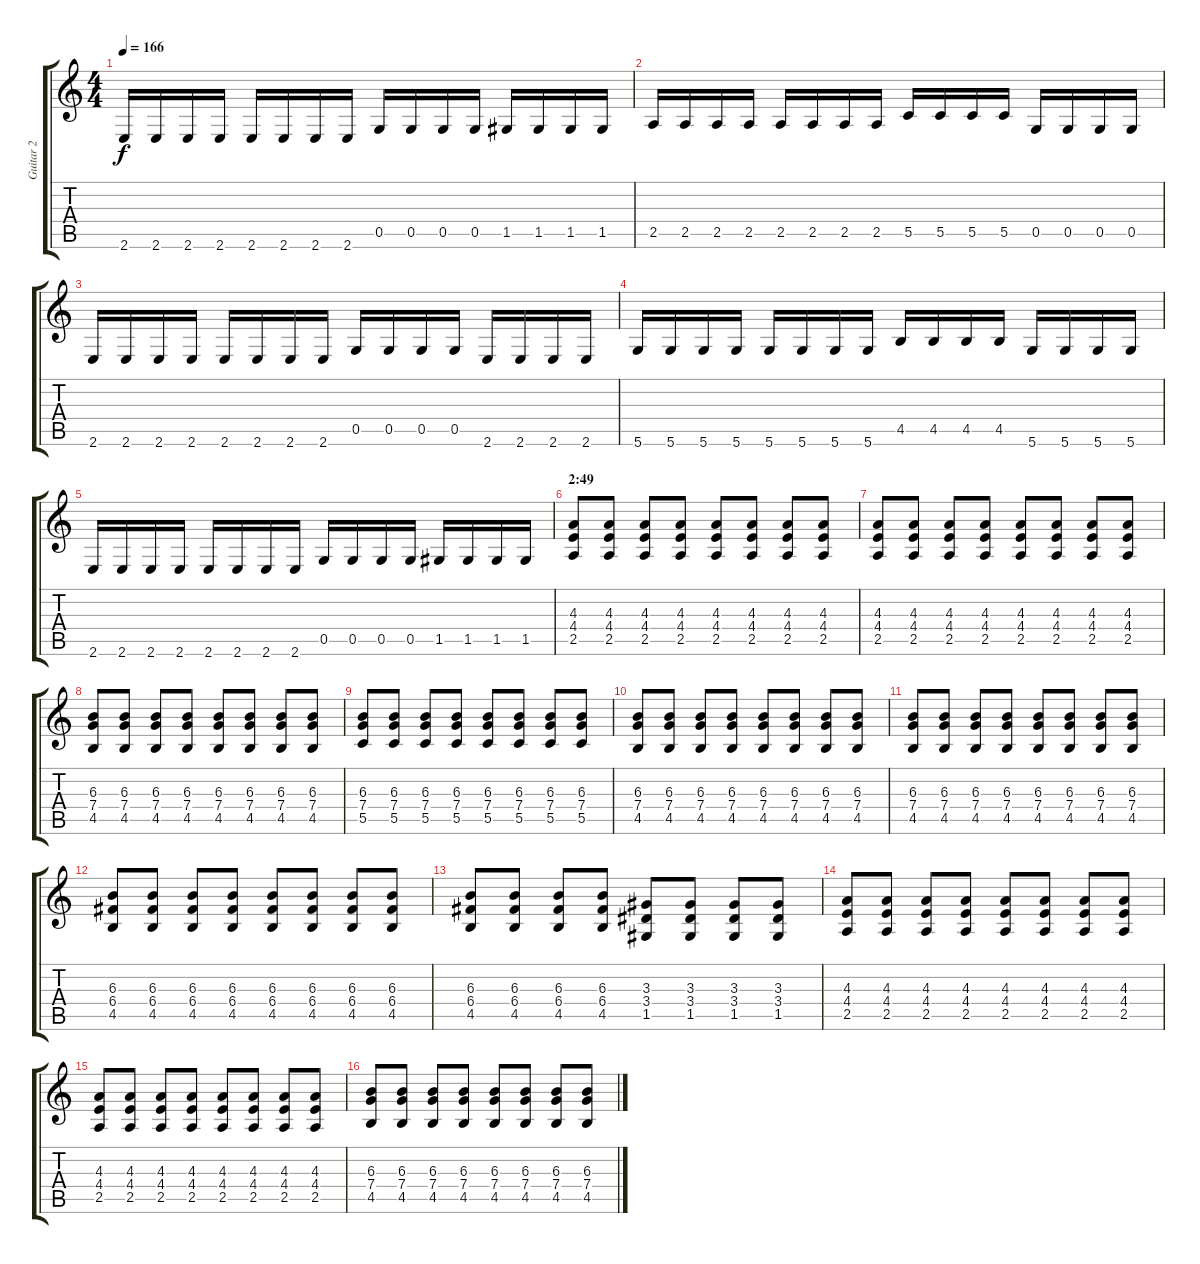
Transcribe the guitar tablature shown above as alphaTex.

\track ("Guitar 2" "Guitar 2") {instrument overdrivenguitar}
\staff {score tabs}
\tuning (D4 A3 F3 C3 G2 D2) {hide}
\ts (4 4)
\tempo 166
\clef g2
\ks c
2.6.16{dy f} 2.6.16 2.6.16 2.6.16 2.6.16 2.6.16 2.6.16 2.6.16 0.5.16 0.5.16 0.5.16 0.5.16 1.5.16 1.5.16 1.5.16 1.5.16 |
2.5.16 2.5.16 2.5.16 2.5.16 2.5.16 2.5.16 2.5.16 2.5.16 5.5.16 5.5.16 5.5.16 5.5.16 0.5.16 0.5.16 0.5.16 0.5.16 |
2.6.16 2.6.16 2.6.16 2.6.16 2.6.16 2.6.16 2.6.16 2.6.16 0.5.16 0.5.16 0.5.16 0.5.16 2.6.16 2.6.16 2.6.16 2.6.16 |
5.6.16 5.6.16 5.6.16 5.6.16 5.6.16 5.6.16 5.6.16 5.6.16 4.5.16 4.5.16 4.5.16 4.5.16 5.6.16 5.6.16 5.6.16 5.6.16 |
2.6.16 2.6.16 2.6.16 2.6.16 2.6.16 2.6.16 2.6.16 2.6.16 0.5.16 0.5.16 0.5.16 0.5.16 1.5.16 1.5.16 1.5.16 1.5.16 |
\section ("" "2:49")
(4.3 4.4 2.5).8 (4.3 4.4 2.5).8 (4.3 4.4 2.5).8 (4.3 4.4 2.5).8 (4.3 4.4 2.5).8 (4.3 4.4 2.5).8 (4.3 4.4 2.5).8 (4.3 4.4 2.5).8 |
(4.3 4.4 2.5).8 (4.3 4.4 2.5).8 (4.3 4.4 2.5).8 (4.3 4.4 2.5).8 (4.3 4.4 2.5).8 (4.3 4.4 2.5).8 (4.3 4.4 2.5).8 (4.3 4.4 2.5).8 |
(6.3 7.4 4.5).8 (6.3 7.4 4.5).8 (6.3 7.4 4.5).8 (6.3 7.4 4.5).8 (6.3 7.4 4.5).8 (6.3 7.4 4.5).8 (6.3 7.4 4.5).8 (6.3 7.4 4.5).8 |
(6.3 7.4 5.5).8 (6.3 7.4 5.5).8 (6.3 7.4 5.5).8 (6.3 7.4 5.5).8 (6.3 7.4 5.5).8 (6.3 7.4 5.5).8 (6.3 7.4 5.5).8 (6.3 7.4 5.5).8 |
(6.3 7.4 4.5).8 (6.3 7.4 4.5).8 (6.3 7.4 4.5).8 (6.3 7.4 4.5).8 (6.3 7.4 4.5).8 (6.3 7.4 4.5).8 (6.3 7.4 4.5).8 (6.3 7.4 4.5).8 |
(6.3 7.4 4.5).8 (6.3 7.4 4.5).8 (6.3 7.4 4.5).8 (6.3 7.4 4.5).8 (6.3 7.4 4.5).8 (6.3 7.4 4.5).8 (6.3 7.4 4.5).8 (6.3 7.4 4.5).8 |
(6.3 6.4 4.5).8 (6.3 6.4 4.5).8 (6.3 6.4 4.5).8 (6.3 6.4 4.5).8 (6.3 6.4 4.5).8 (6.3 6.4 4.5).8 (6.3 6.4 4.5).8 (6.3 6.4 4.5).8 |
(6.3 6.4 4.5).8 (6.3 6.4 4.5).8 (6.3 6.4 4.5).8 (6.3 6.4 4.5).8 (3.3 3.4 1.5).8 (3.3 3.4 1.5).8 (3.3 3.4 1.5).8 (3.3 3.4 1.5).8 |
(4.3 4.4 2.5).8 (4.3 4.4 2.5).8 (4.3 4.4 2.5).8 (4.3 4.4 2.5).8 (4.3 4.4 2.5).8 (4.3 4.4 2.5).8 (4.3 4.4 2.5).8 (4.3 4.4 2.5).8 |
(4.3 4.4 2.5).8 (4.3 4.4 2.5).8 (4.3 4.4 2.5).8 (4.3 4.4 2.5).8 (4.3 4.4 2.5).8 (4.3 4.4 2.5).8 (4.3 4.4 2.5).8 (4.3 4.4 2.5).8 |
(6.3 7.4 4.5).8 (6.3 7.4 4.5).8 (6.3 7.4 4.5).8 (6.3 7.4 4.5).8 (6.3 7.4 4.5).8 (6.3 7.4 4.5).8 (6.3 7.4 4.5).8 (6.3 7.4 4.5).8
